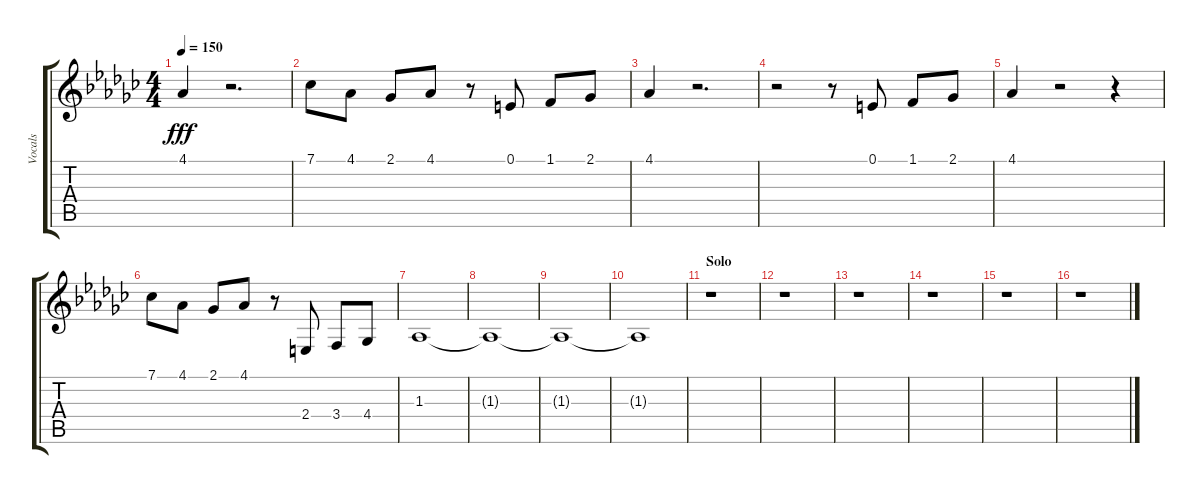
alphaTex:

\track ("Vocals" "Vocals") {instrument lead2sawtooth}
\staff {score tabs}
\tuning (E4 B3 G3 D3 A2 E2) {hide}
\ts (4 4)
\tempo 150
\clef g2
\ks gb
4.1.4{dy fff} r.2{d} |
7.1.8 4.1.8 2.1.8 4.1.8 r.8 0.1.8 1.1.8 2.1.8 |
4.1.4 r.2{d} |
r.2 r.8 0.1.8 1.1.8 2.1.8 |
4.1.4 r.2 r.4 |
7.1.8 4.1.8 2.1.8 4.1.8 r.8 2.4.8 3.4.8 4.4.8 |
1.3.1 |
1.3{t}.1 |
1.3{t}.1 |
1.3{t}.1 |
\section ("" "Solo")
r.1 |
r.1 |
r.1 |
r.1 |
r.1 |
r.1
